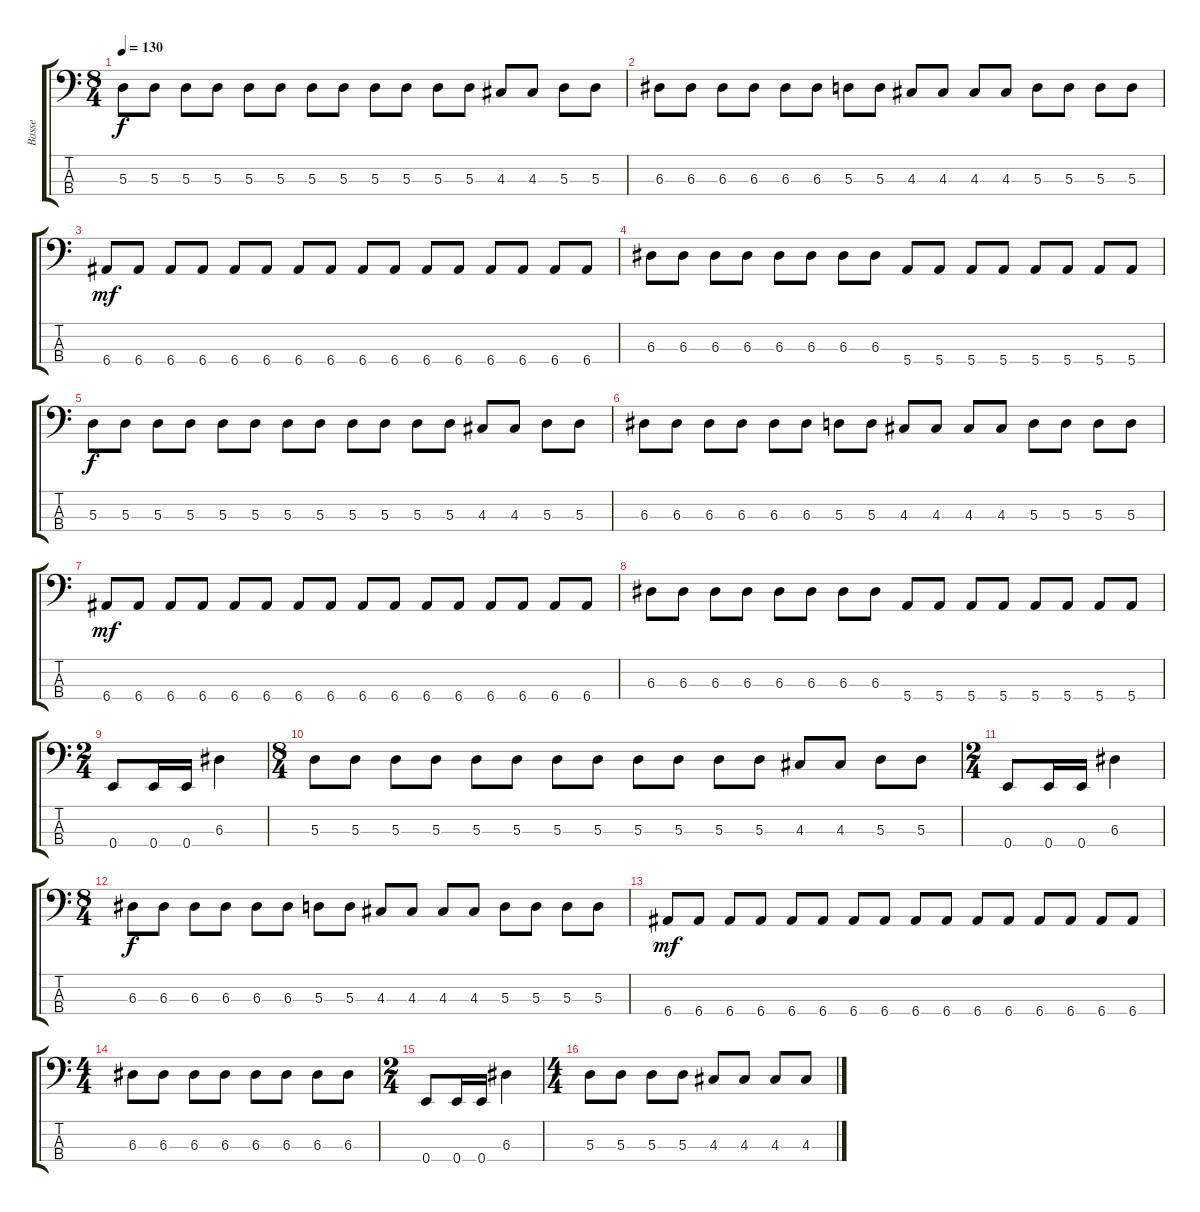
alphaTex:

\track ("Basse" "Basse") {instrument electricbassfinger}
\staff {score tabs}
\tuning (G2 D2 A1 E1) {hide}
\ts (8 4)
\tempo 130
\clef f4
\ks c
5.3.8{dy f} 5.3.8 5.3.8 5.3.8 5.3.8 5.3.8 5.3.8 5.3.8 5.3.8 5.3.8 5.3.8 5.3.8 4.3.8 4.3.8 5.3.8 5.3.8 |
6.3.8 6.3.8 6.3.8 6.3.8 6.3.8 6.3.8 5.3.8 5.3.8 4.3.8 4.3.8 4.3.8 4.3.8 5.3.8 5.3.8 5.3.8 5.3.8 |
6.4.8{dy mf} 6.4.8 6.4.8 6.4.8 6.4.8 6.4.8 6.4.8 6.4.8 6.4.8 6.4.8 6.4.8 6.4.8 6.4.8 6.4.8 6.4.8 6.4.8 |
6.3.8 6.3.8 6.3.8 6.3.8 6.3.8 6.3.8 6.3.8 6.3.8 5.4.8 5.4.8 5.4.8 5.4.8 5.4.8 5.4.8 5.4.8 5.4.8 |
5.3.8{dy f} 5.3.8 5.3.8 5.3.8 5.3.8 5.3.8 5.3.8 5.3.8 5.3.8 5.3.8 5.3.8 5.3.8 4.3.8 4.3.8 5.3.8 5.3.8 |
6.3.8 6.3.8 6.3.8 6.3.8 6.3.8 6.3.8 5.3.8 5.3.8 4.3.8 4.3.8 4.3.8 4.3.8 5.3.8 5.3.8 5.3.8 5.3.8 |
6.4.8{dy mf} 6.4.8 6.4.8 6.4.8 6.4.8 6.4.8 6.4.8 6.4.8 6.4.8 6.4.8 6.4.8 6.4.8 6.4.8 6.4.8 6.4.8 6.4.8 |
6.3.8 6.3.8 6.3.8 6.3.8 6.3.8 6.3.8 6.3.8 6.3.8 5.4.8 5.4.8 5.4.8 5.4.8 5.4.8 5.4.8 5.4.8 5.4.8 |
\ts (2 4)
0.4.8 0.4.16 0.4.16 6.3.4 |
\ts (8 4)
5.3.8 5.3.8 5.3.8 5.3.8 5.3.8 5.3.8 5.3.8 5.3.8 5.3.8 5.3.8 5.3.8 5.3.8 4.3.8 4.3.8 5.3.8 5.3.8 |
\ts (2 4)
0.4.8 0.4.16 0.4.16 6.3.4 |
\ts (8 4)
6.3.8{dy f} 6.3.8 6.3.8 6.3.8 6.3.8 6.3.8 5.3.8 5.3.8 4.3.8 4.3.8 4.3.8 4.3.8 5.3.8 5.3.8 5.3.8 5.3.8 |
6.4.8{dy mf} 6.4.8 6.4.8 6.4.8 6.4.8 6.4.8 6.4.8 6.4.8 6.4.8 6.4.8 6.4.8 6.4.8 6.4.8 6.4.8 6.4.8 6.4.8 |
\ts (4 4)
6.3.8 6.3.8 6.3.8 6.3.8 6.3.8 6.3.8 6.3.8 6.3.8 |
\ts (2 4)
0.4.8 0.4.16 0.4.16 6.3.4 |
\ts (4 4)
5.3.8 5.3.8 5.3.8 5.3.8 4.3.8 4.3.8 4.3.8 4.3.8
